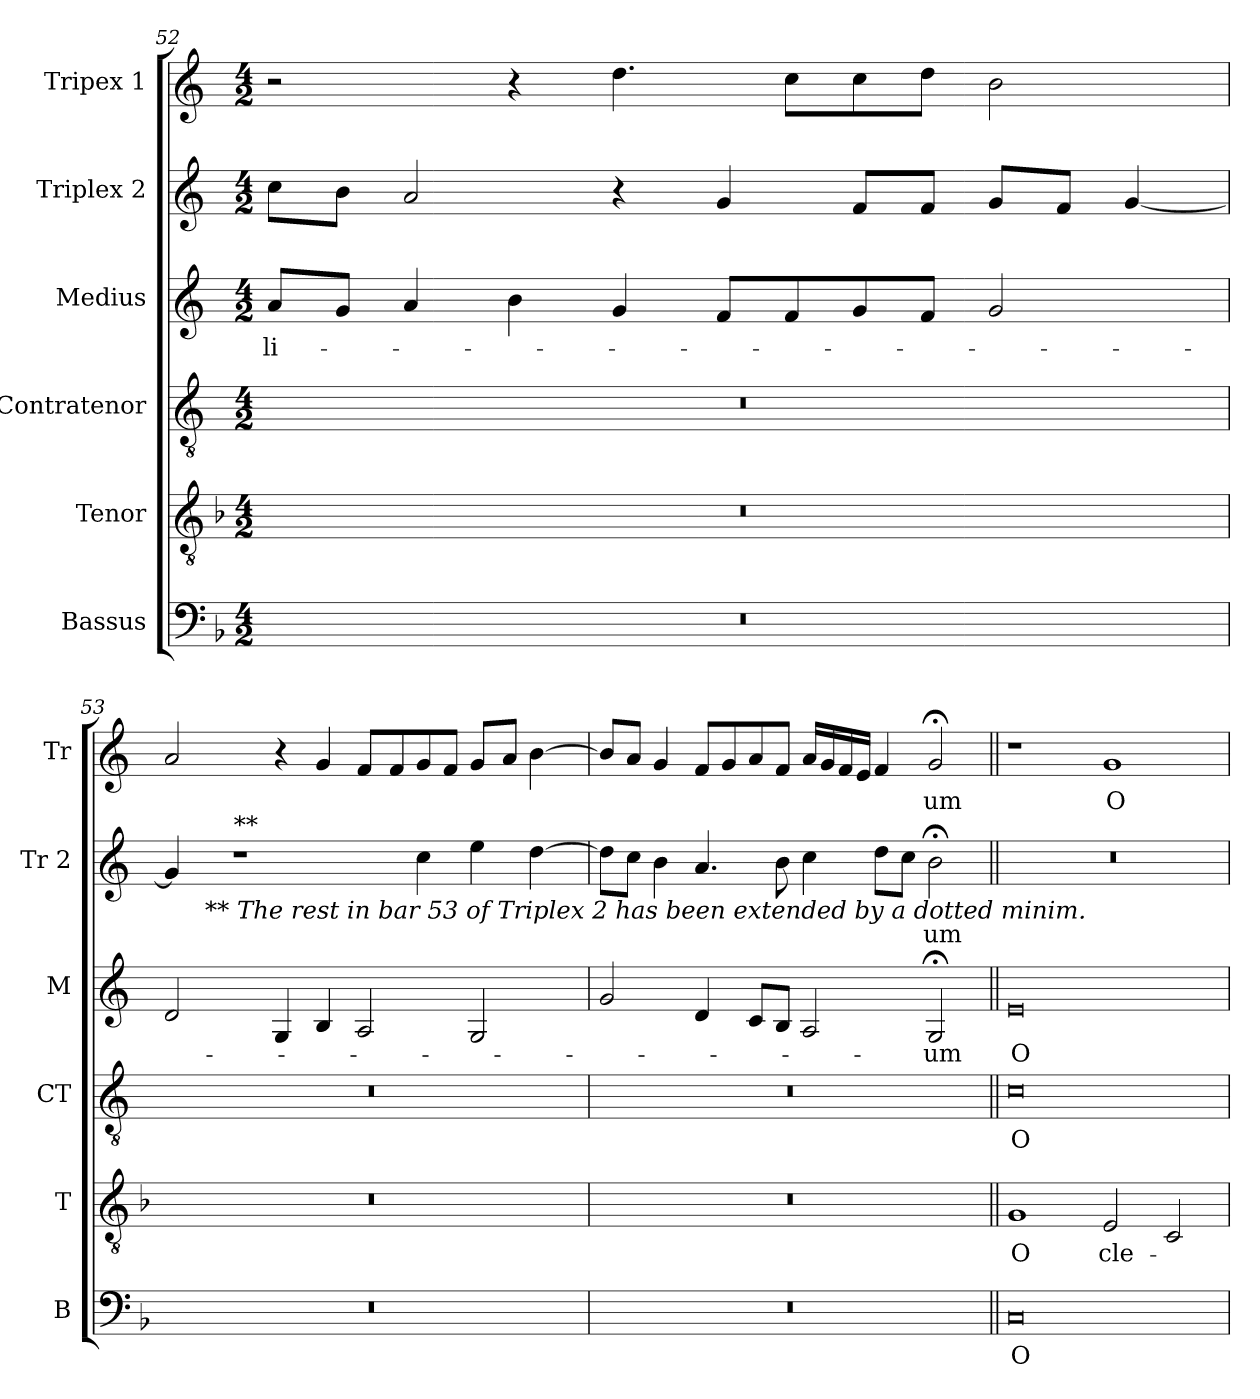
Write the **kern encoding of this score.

**kern	**text	**kern	**text	**kern	**text	**kern	**text	**kern	**text	**kern	**text
*part6	*part6	*part5	*part5	*part4	*part4	*part3	*part3	*part2	*part2	*part1	*part1
*staff6	*staff6	*staff5	*staff5	*staff4	*staff4	*staff3	*staff3	*staff2	*staff2	*staff1	*staff1
*I"Bassus	*	*I"Tenor	*	*I"Contratenor	*	*I"Medius	*	*I"Triplex 2	*	*I"Tripex 1	*
*I'B	*	*I'T	*	*I'CT	*	*I'M	*	*I'Tr 2	*	*I'Tr	*
*clefF4	*	*clefGv2	*	*clefGv2	*	*clefG2	*	*clefG2	*	*clefG2	*
*	*	*ITrd7c12	*	*ITrd7c12	*	*	*	*	*	*	*
*k[b-]	*	*k[b-]	*	*k[]	*	*k[]	*	*k[]	*	*k[]	*
*F:	*	*F:	*	*C:	*	*C:	*	*C:	*	*C:	*
*M4/2	*	*M4/2	*	*M4/2	*	*M4/2	*	*M4/2	*	*M4/2	*
=52	=52	=52	=52	=52	=52	=52	=52	=52	=52	=52	=52
!LO:N:vis=1	!	!LO:N:vis=1	!	!LO:N:vis=1	!	!	!	!	!	!	!
!	!	!	!	!	!	!	!LO:LY:b:color=#FF0000	!	!	!	!
0r	.	0r	.	0r	.	8ai/L	-li-	8cci\L	.	2r	.
.	.	.	.	.	.	8gi/J	.	8bi\J	.	.	.
.	.	.	.	.	.	4ai/	.	2ai/	.	.	.
.	.	.	.	.	.	4bi\	.	.	.	4r	.
.	.	.	.	.	.	4gi/	.	4r	.	4.ddi\	.
.	.	.	.	.	.	8fi/L	.	4gi/	.	.	.
.	.	.	.	.	.	8fi/	.	.	.	8cci\L	.
.	.	.	.	.	.	8gi/	.	8fi/L	.	8cci\	.
.	.	.	.	.	.	8fi/J	.	8fi/J	.	8ddi\J	.
.	.	.	.	.	.	2gi/	.	8gi/L	.	2bi\	.
.	.	.	.	.	.	.	.	8fi/J	.	.	.
.	.	.	.	.	.	.	.	[<4gi/	.	.	.
!!LO:LB:g=z
=53	=53	=53	=53	=53	=53	=53	=53	=53	=53	=53	=53
!LO:N:vis=1	!	!LO:N:vis=1	!	!LO:N:vis=1	!	!	!	!	!	!	!
*	*	*	*	*	*	*	*	*^	*	*	*
0r	.	0r	.	0r	.	2di/	.	4gi/]	16ryy	.	2ai/	.
.	.	.	.	.	.	.	.	.	32ryy	.	.	.
.	.	.	.	.	.	.	.	.	64ryy	.	.	.
.	.	.	.	.	.	.	.	.	256ryy	.	.	.
!	!	!	!	!	!	!	!	!	!LO:TX:b:i:t=** The rest in bar 53 of Triplex 2 has been extended by a dotted minim.	!	!	!
.	.	.	.	.	.	.	.	.	1ryy	.	.	.
!	!	!	!	!	!	!	!	!LO:TX:a:i:t=**	!	!	!	!
.	.	.	.	.	.	.	.	1r	.	.	.	.
.	.	.	.	.	.	4Gi/	.	.	.	.	4r	.
.	.	.	.	.	.	4Bi/	.	.	.	.	4gi/	.
.	.	.	.	.	.	2Ai/	.	.	.	.	8fi/L	.
.	.	.	.	.	.	.	.	.	2ryy	.	.	.
.	.	.	.	.	.	.	.	.	.	.	8fi/	.
.	.	.	.	.	.	.	.	4cci\	.	.	8gi/	.
.	.	.	.	.	.	.	.	.	.	.	8fi/J	.
.	.	.	.	.	.	2Gi/	.	4eei\	.	.	8gi/L	.
.	.	.	.	.	.	.	.	.	4ryy	.	.	.
.	.	.	.	.	.	.	.	.	.	.	8ai/J	.
.	.	.	.	.	.	.	.	[>4ddi\	.	.	[>4bi\	.
.	.	.	.	.	.	.	.	.	8ryy	.	.	.
.	.	.	.	.	.	.	.	.	128.ryy	.	.	.
=54	=54	=54	=54	=54	=54	=54	=54	=54	=54	=54	=54	=54
!LO:N:vis=1	!	!LO:N:vis=1	!	!LO:N:vis=1	!	!	!	!	!	!	!	!
*	*	*	*	*	*	*	*	*v	*v	*	*	*
0r	.	0r	.	0r	.	2gi/	.	8ddi\L]	.	8bi/L]	.
.	.	.	.	.	.	.	.	8cci\J	.	8ai/J	.
.	.	.	.	.	.	.	.	4bi\	.	4gi/	.
.	.	.	.	.	.	4di/	.	4.ai/	.	8fi/L	.
.	.	.	.	.	.	.	.	.	.	8gi/	.
.	.	.	.	.	.	8ci/L	.	.	.	8ai/	.
.	.	.	.	.	.	8Bi/J	.	8bi\	.	8fi/J	.
.	.	.	.	.	.	2Ai/	.	4cci\	.	16ai/LL	.
.	.	.	.	.	.	.	.	.	.	16gi/	.
.	.	.	.	.	.	.	.	.	.	16fi/	.
.	.	.	.	.	.	.	.	.	.	16ei/JJ	.
.	.	.	.	.	.	.	.	8ddi\L	.	4fi/	.
.	.	.	.	.	.	.	.	8cci\J	.	.	.
!	!	!	!	!	!	!	!LO:LY:b:color=#FF0000	!	!	!	!
!	!	!	!	!	!	!	!	!	!LO:LY:b:color=#FF0000	!	!
!	!	!	!	!	!	!	!	!	!	!	!LO:LY:b:color=#FF0000
.	.	.	.	.	.	2G;i/	-um	2b;i\	-um	2g;i/	-um
!!LO:PB:g=z
=55||	=55||	=55||	=55||	=55||	=55||	=55||	=55||	=55||	=55||	=55||	=55||
!	!LO:LY:b:color=#000000	!	!	!	!	!	!	!	!	!	!
!	!	!	!LO:LY:b:color=#000000	!	!	!	!	!	!	!	!
!	!	!	!	!	!LO:LY:b:color=#000000	!	!	!	!	!	!
!	!	!	!	!	!	!	!LO:LY:b:color=#000000	!LO:N:vis=1	!	!	!
0Ci	O	1GGi	O	0Ci	O	0ei	O-	0r	.	1r	.
!	!	!	!LO:LY:b:color=#000000	!	!	!	!	!	!	!	!
!	!	!	!	!	!	!	!	!	!	!	!LO:LY:b:color=#000000
.	.	2EEi/	cle-	.	.	.	.	.	.	1gi	O-
.	.	2CCi/	.	.	.	.	.	.	.	.	.
=	=	=	=	=	=	=	=	=	=	=	=
*-	*-	*-	*-	*-	*-	*-	*-	*-	*-	*-	*-
